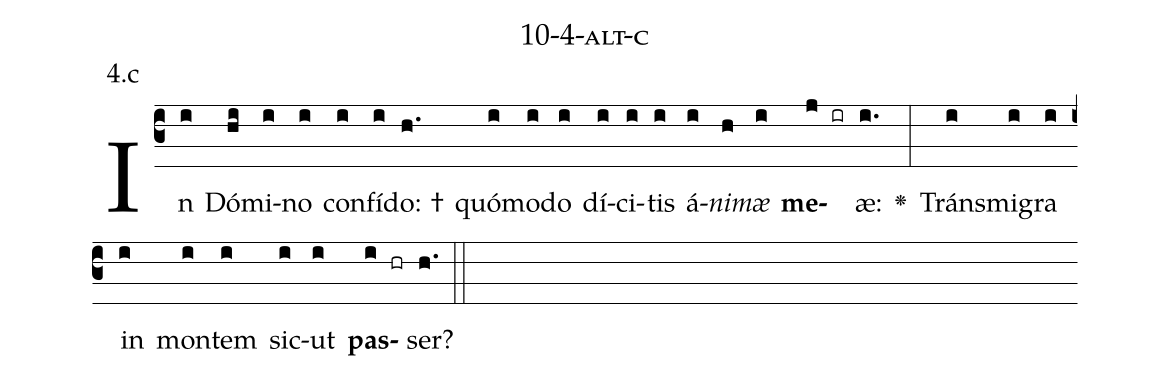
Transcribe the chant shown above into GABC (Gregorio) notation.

name: 10-4-alt-c;
annotation: 4.c;
%%
(c3)In(i) Dó(hi)mi(i)no(i) con(i)fí(i)do: †(h.) quó(i)mo(i)do(i) dí(i)ci(i)tis(i) á(i)<i>ni</i>(h)<i>mæ</i>(i) <b>me</b>(j ir)æ:(i.) <v>\greheightstar</v>(:) Tráns(i)mi(i)gra(i) in(i) mon(i)tem(i) sic(i)ut(i) <b>pas</b>(i hr)ser?(h.) (::)


%E(i) u(i) o(i) u(i) a(i) e.(h.) (::)
